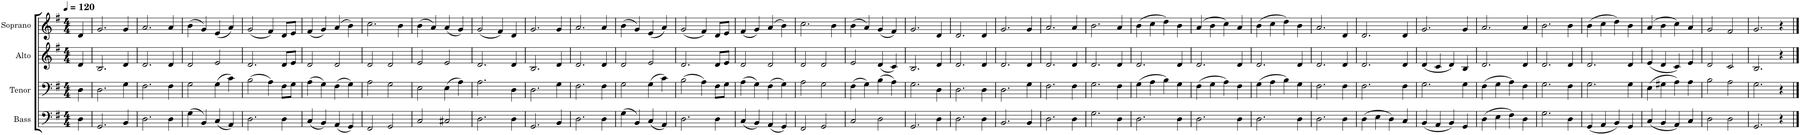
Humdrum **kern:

**kern	**kern	**kern	**kern
*part4	*part3	*part2	*part1
*staff4	*staff3	*staff2	*staff1
*I"Bass	*I"Tenor	*I"Alto	*I"Soprano
*I'B.	*I'T.	*I'A.	*I'S.
*clefF4	*clefF4	*clefG2	*clefG2
*k[f#]	*k[f#]	*k[f#]	*k[f#]
*M4/4	*M4/4	*M4/4	*M4/4
*MM120	*MM120	*MM120	*MM120
=	=	=	=
4D\	4D\	4d/	4d/
=1	=1	=1	=1
2.GG/	2.D\	2.B/	2.g/
4BB/	4G\	4d/	4g/
=2	=2	=2	=2
2.D\	2.F#\	2.d/	2.a/
4D\	4F#\	4d/	4a/
=3	=3	=3	=3
(4G\	2G\	2d/	(4b\
4BB/)	.	.	4g/)
(4C/	(4G\	2e/	(4e/
4AA/)	4c\)	.	4a/)
=4	=4	=4	=4
2.D\	(2B\	2.d/	(2g/
.	4A\)	.	4f#/)
4D\	8F#\L	8d/L	8d/L
.	8G\J	8e/J	8e/J
=5	=5	=5	=5
(4C/	(4A\	2d/	(4f#/
4BB/)	4G\)	.	4g/)
(4AA/	(4F#\	2d/	(4a/
4GG/)	4G\)	.	4b\)
=6	=6	=6	=6
2FF#/	2A\	2d/	2.cc\
2GG/	2G\	2d/	.
.	.	.	4b\
=7	=7	=7	=7
2C/	2E\	2e/	(4b\
.	.	.	4a/)
2C#X/	(4E\	2e/	(4a/
.	4A\)	.	4g/)
=8	=8	=8	=8
2.D\	2.A\	2.d/	(2g/
.	.	.	4f#/)
4D\	4D\	4d/	4d/
=9	=9	=9	=9
2.GG/	2.D\	2.B/	2.g/
4BB/	4G\	4d/	4g/
=10	=10	=10	=10
2.D\	2.F#\	2.d/	2.a/
4D\	4F#\	4d/	4a/
=11	=11	=11	=11
(4G\	2G\	2d/	(4b\
4BB/)	.	.	4g/)
(4C/	(4G\	2e/	(4e/
4AA/)	4c\)	.	4a/)
=12	=12	=12	=12
2.D\	(2B\	2.d/	(2g/
.	4A\)	.	4f#/)
4D\	8F#\L	8d/L	8d/L
.	8G\J	8e/J	8e/J
=13	=13	=13	=13
(4C/	(4A\	2d/	(4f#/
4BB/)	4G\)	.	4g/)
(4AA/	(4F#\	2d/	(4a/
4GG/)	4G\)	.	4b\)
=14	=14	=14	=14
2FF#/	2A\	2d/	2.cc\
2GG/	2G\	2d/	.
.	.	.	4b\
=15	=15	=15	=15
2C/	(4F#\	2e/	(4b\
.	4G\)	.	4a/)
2D\	(4B\	(4d/	(4g/
.	4A\)	4c/)	4f#/)
=16	=16	=16	=16
2.GG/	2.G\	2.B/	2.g/
4D\	4D\	4d/	4d/
=17	=17	=17	=17
2.D\	2.D\	2.d/	2.d/
4D\	4D\	4d/	4d/
=18	=18	=18	=18
2.BB/	2.D\	2.d/	2.g/
4BB/	4G\	4d/	4g/
=19	=19	=19	=19
2.D\	2.F#\	2.d/	2.a/
4D\	4F#\	4d/	4a/
=20	=20	=20	=20
2.G\	2.G\	2.d/	2.b\
4D\	4F#\	4d/	4a/
=21	=21	=21	=21
2.D\	(4G\	2.d/	(4b\
.	4A\	.	4cc\
.	4B\)	.	4dd\)
4D\	4G\	4d/	4b\
=22	=22	=22	=22
2.D\	(4F#\	2.d/	(4a/
.	4G\	.	4b\
.	4A\)	.	4cc\)
4D\	4F#\	4d/	4a/
=23	=23	=23	=23
2.D\	(4G\	2.d/	(4b\
.	4A\	.	4cc\
.	4B\)	.	4dd\)
4D\	4G\	4d/	4b\
=24	=24	=24	=24
2.D\	2.F#\	2.d/	2.a/
4D\	4F#\	4d/	4d/
=25	=25	=25	=25
(4D\	2.F#\	2.d/	2.d/
4E\	.	.	.
4D\)	.	.	.
4C/	4F#\	4d/	4d/
=26	=26	=26	=26
(4BB/	2.G\	(4d/	2.g/
4AA/	.	4c/	.
4BB/)	.	4d/)	.
4GG/	4G\	4B/	4g/
=27	=27	=27	=27
(4D\	(4F#\	2.d/	2.a/
4E\	4G\	.	.
4F#\)	4A\)	.	.
4D\	4F#\	4d/	4a/
=28	=28	=28	=28
2.G\	2.G\	2.d/	2.b\
4D\	4F#\	4d/	4b\
=29	=29	=29	=29
(4GG/	2.G\	2.d/	(4b\
4AA/	.	.	4cc\
4BB/)	.	.	4dd\)
4GG/	4G\	4d/	4b\
=30	=30	=30	=30
(4C/	(4E\	(4e/	(4a/
4BB/	4G#X\	4d/	4b\
4AA/)	4A\)	4c/)	4cc\)
4C/	4A\	4e/	4a/
=31	=31	=31	=31
2D\	2B\	2d/	2g/
2D\	2A\	2c/	2f#/
=32	=32	=32	=32
2.GG/	2.G\	2.B/	2.g/
4r	4r	4r	4r
==	==	==	==
*-	*-	*-	*-
